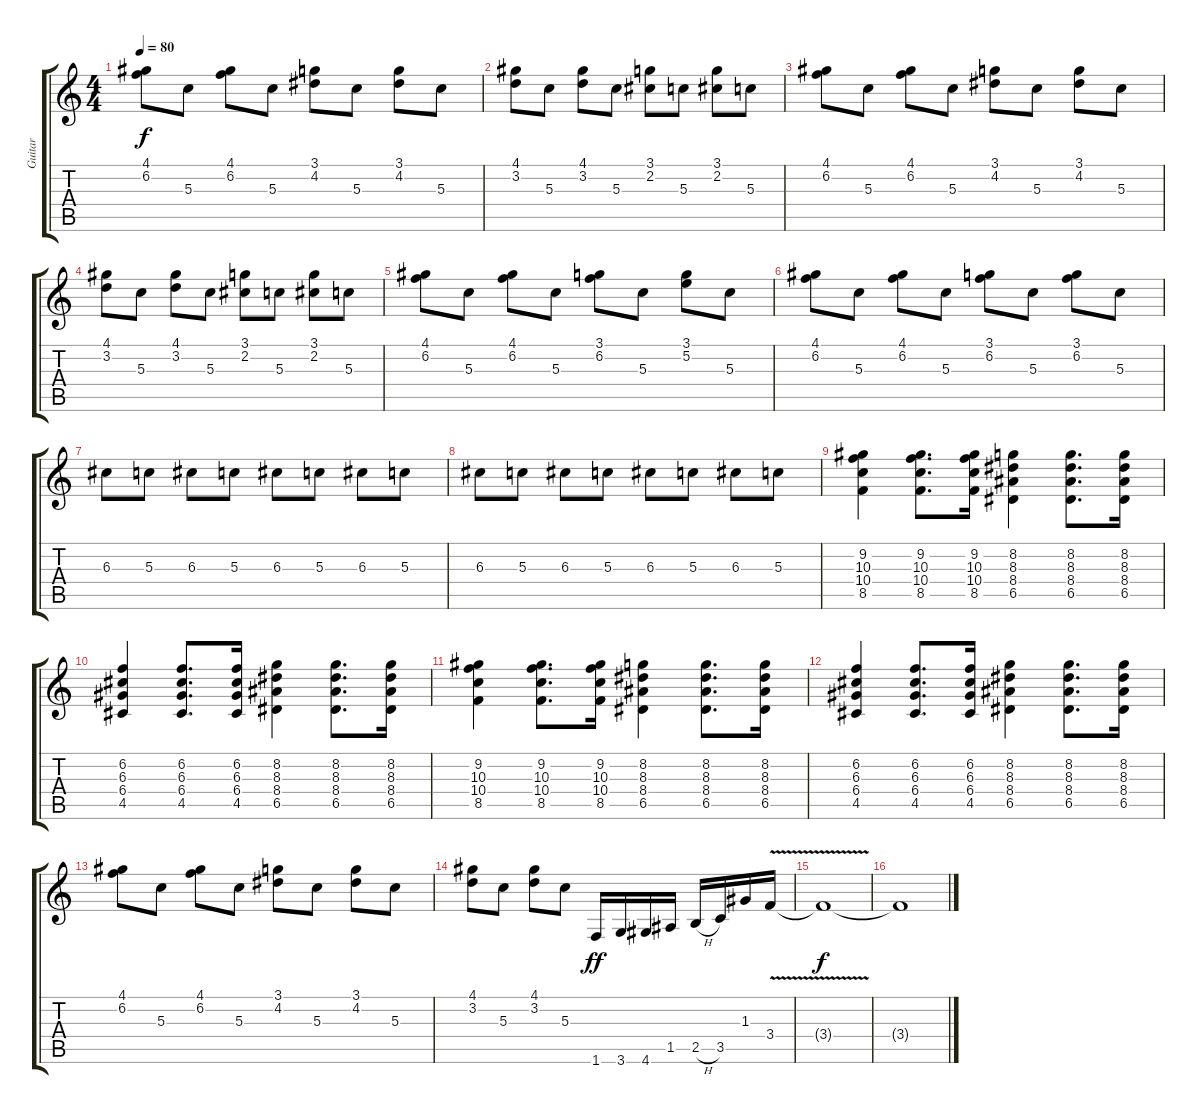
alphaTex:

\track ("Guitar" "Guitar") {instrument electricguitarjazz}
\staff {score tabs}
\tuning (E4 B3 G3 D3 A2 E2) {hide}
\ts (4 4)
\tempo 80
\clef g2
\ks c
(4.1 6.2).8{dy f} 5.3.8 (4.1 6.2).8 5.3.8 (3.1 4.2).8 5.3.8 (3.1 4.2).8 5.3.8 |
(4.1 3.2).8 5.3.8 (4.1 3.2).8 5.3.8 (3.1 2.2).8 5.3.8 (3.1 2.2).8 5.3.8 |
(4.1 6.2).8 5.3.8 (4.1 6.2).8 5.3.8 (3.1 4.2).8 5.3.8 (3.1 4.2).8 5.3.8 |
(4.1 3.2).8 5.3.8 (4.1 3.2).8 5.3.8 (3.1 2.2).8 5.3.8 (3.1 2.2).8 5.3.8 |
(4.1 6.2).8 5.3.8 (4.1 6.2).8 5.3.8 (3.1 6.2).8 5.3.8 (3.1 5.2).8 5.3.8 |
(4.1 6.2).8 5.3.8 (4.1 6.2).8 5.3.8 (3.1 6.2).8 5.3.8 (3.1 6.2).8 5.3.8 |
6.3.8 5.3.8 6.3.8 5.3.8 6.3.8 5.3.8 6.3.8 5.3.8 |
6.3.8 5.3.8 6.3.8 5.3.8 6.3.8 5.3.8 6.3.8 5.3.8 |
(9.2 10.3 10.4 8.5).4 (9.2 10.3 10.4 8.5).8{d} (9.2 10.3 10.4 8.5).16 (8.2 8.3 8.4 6.5).4 (8.2 8.3 8.4 6.5).8{d} (8.2 8.3 8.4 6.5).16 |
(6.2 6.3 6.4 4.5).4 (6.2 6.3 6.4 4.5).8{d} (6.2 6.3 6.4 4.5).16 (8.2 8.3 8.4 6.5).4 (8.2 8.3 8.4 6.5).8{d} (8.2 8.3 8.4 6.5).16 |
(9.2 10.3 10.4 8.5).4 (9.2 10.3 10.4 8.5).8{d} (9.2 10.3 10.4 8.5).16 (8.2 8.3 8.4 6.5).4 (8.2 8.3 8.4 6.5).8{d} (8.2 8.3 8.4 6.5).16 |
(6.2 6.3 6.4 4.5).4 (6.2 6.3 6.4 4.5).8{d} (6.2 6.3 6.4 4.5).16 (8.2 8.3 8.4 6.5).4 (8.2 8.3 8.4 6.5).8{d} (8.2 8.3 8.4 6.5).16 |
(4.1 6.2).8 5.3.8 (4.1 6.2).8 5.3.8 (3.1 4.2).8 5.3.8 (3.1 4.2).8 5.3.8 |
(4.1 3.2).8 5.3.8 (4.1 3.2).8 5.3.8 1.6.16{dy ff} 3.6.16 4.6.16 1.5.16 2.5{h}.16 3.5.16 1.3.16 3.4{v}.16 |
3.4{t}.1{dy f} |
3.4{t}.1
